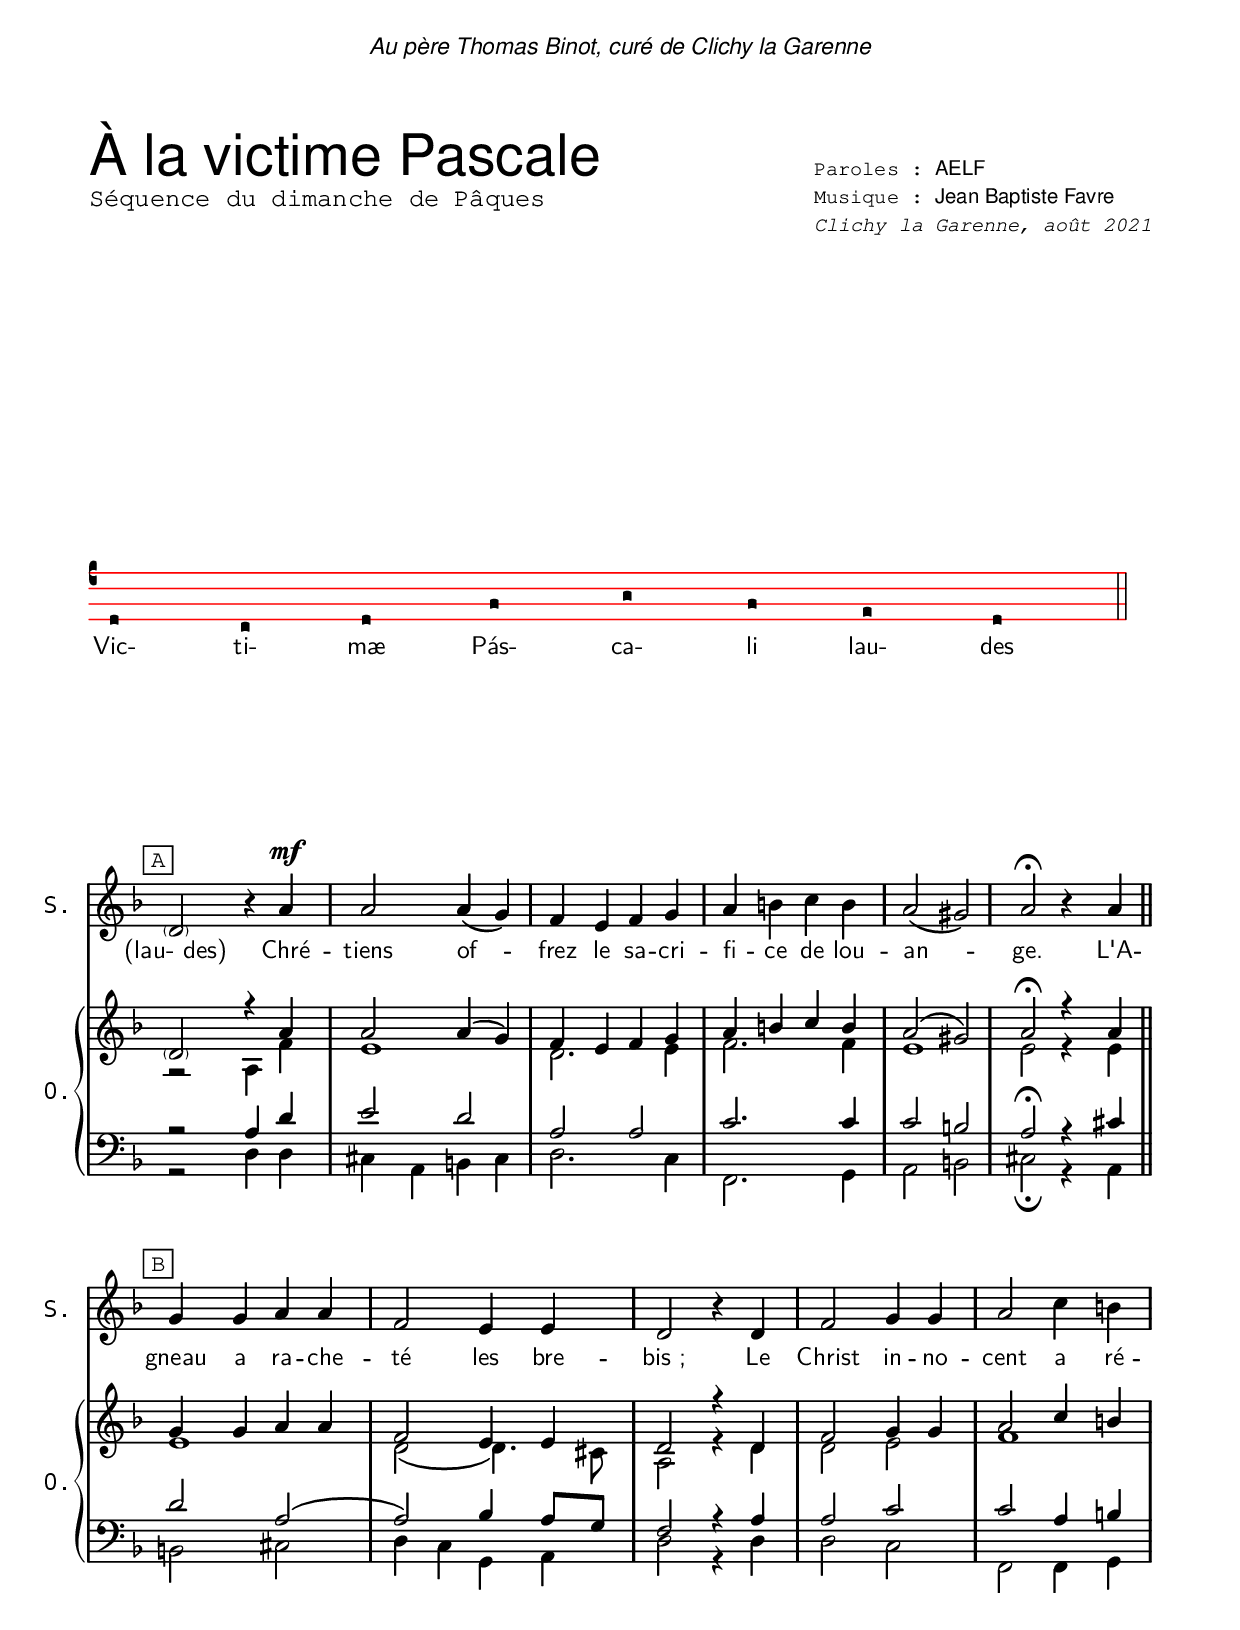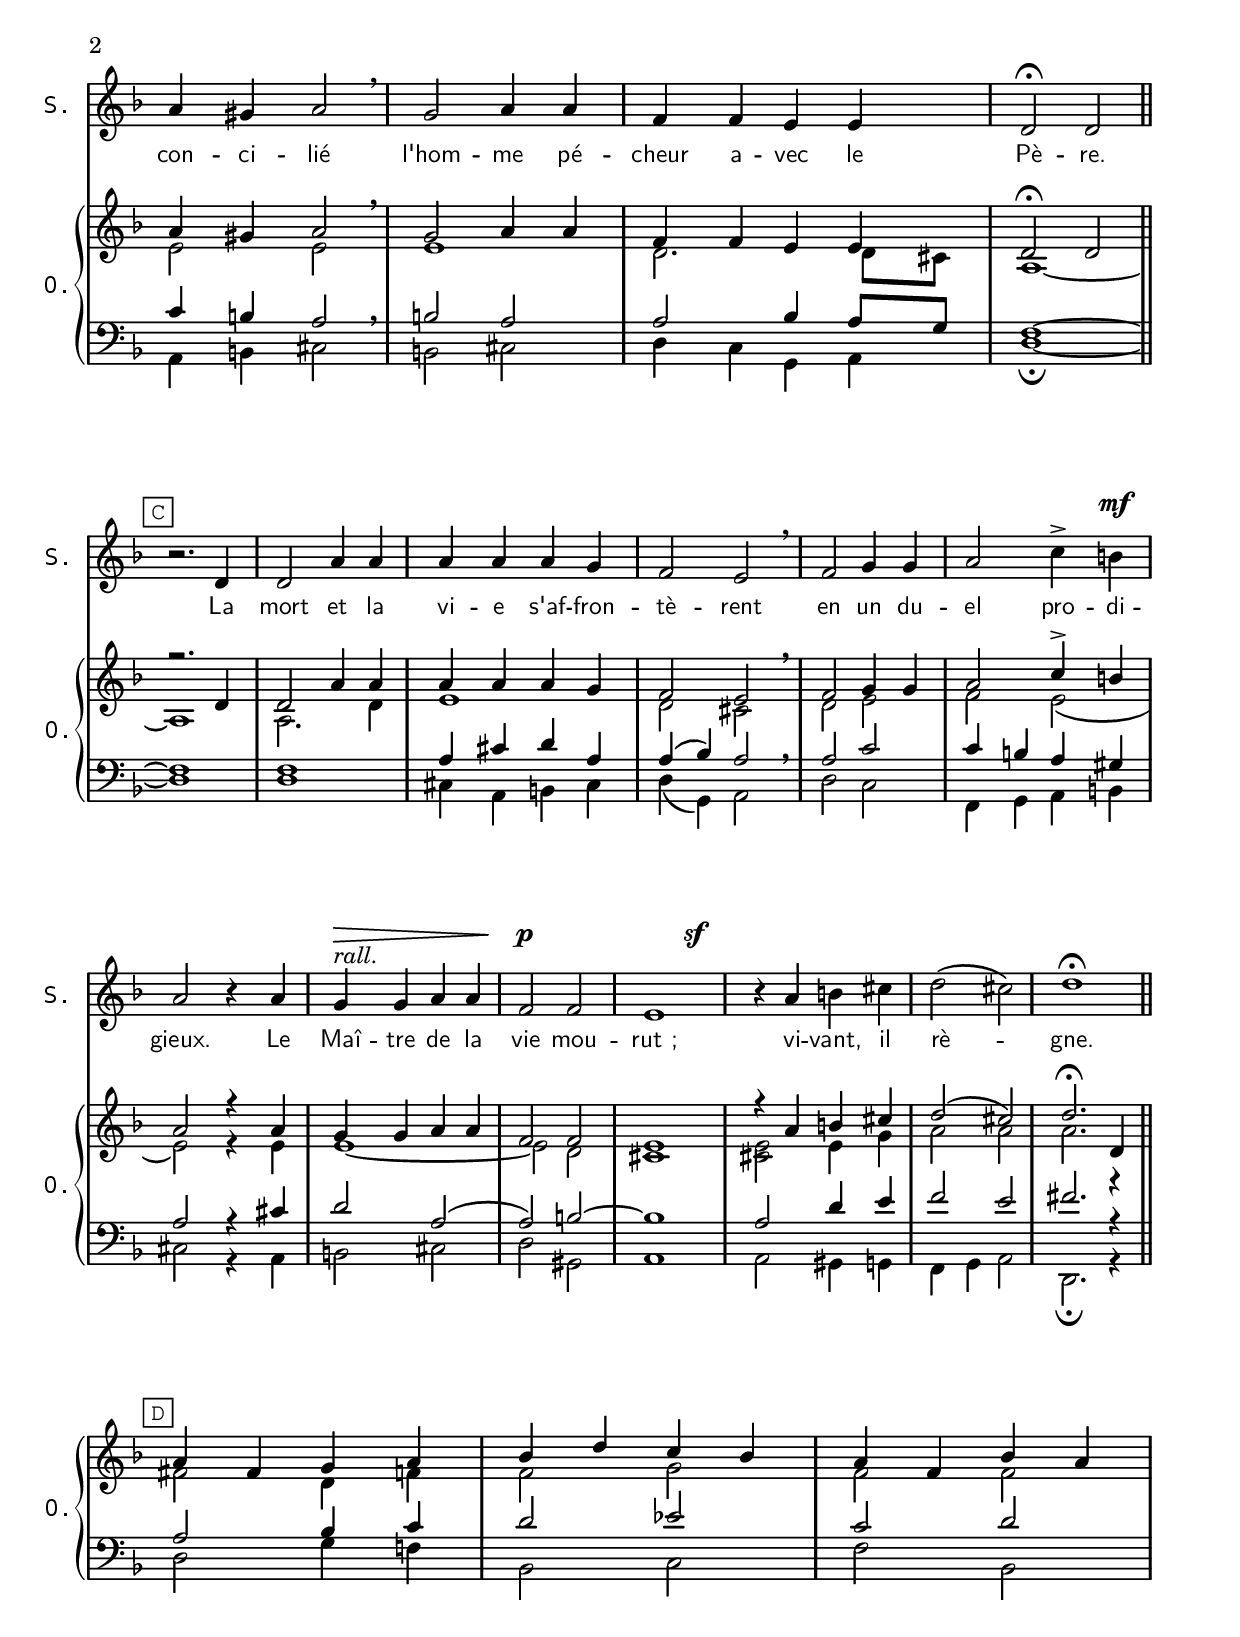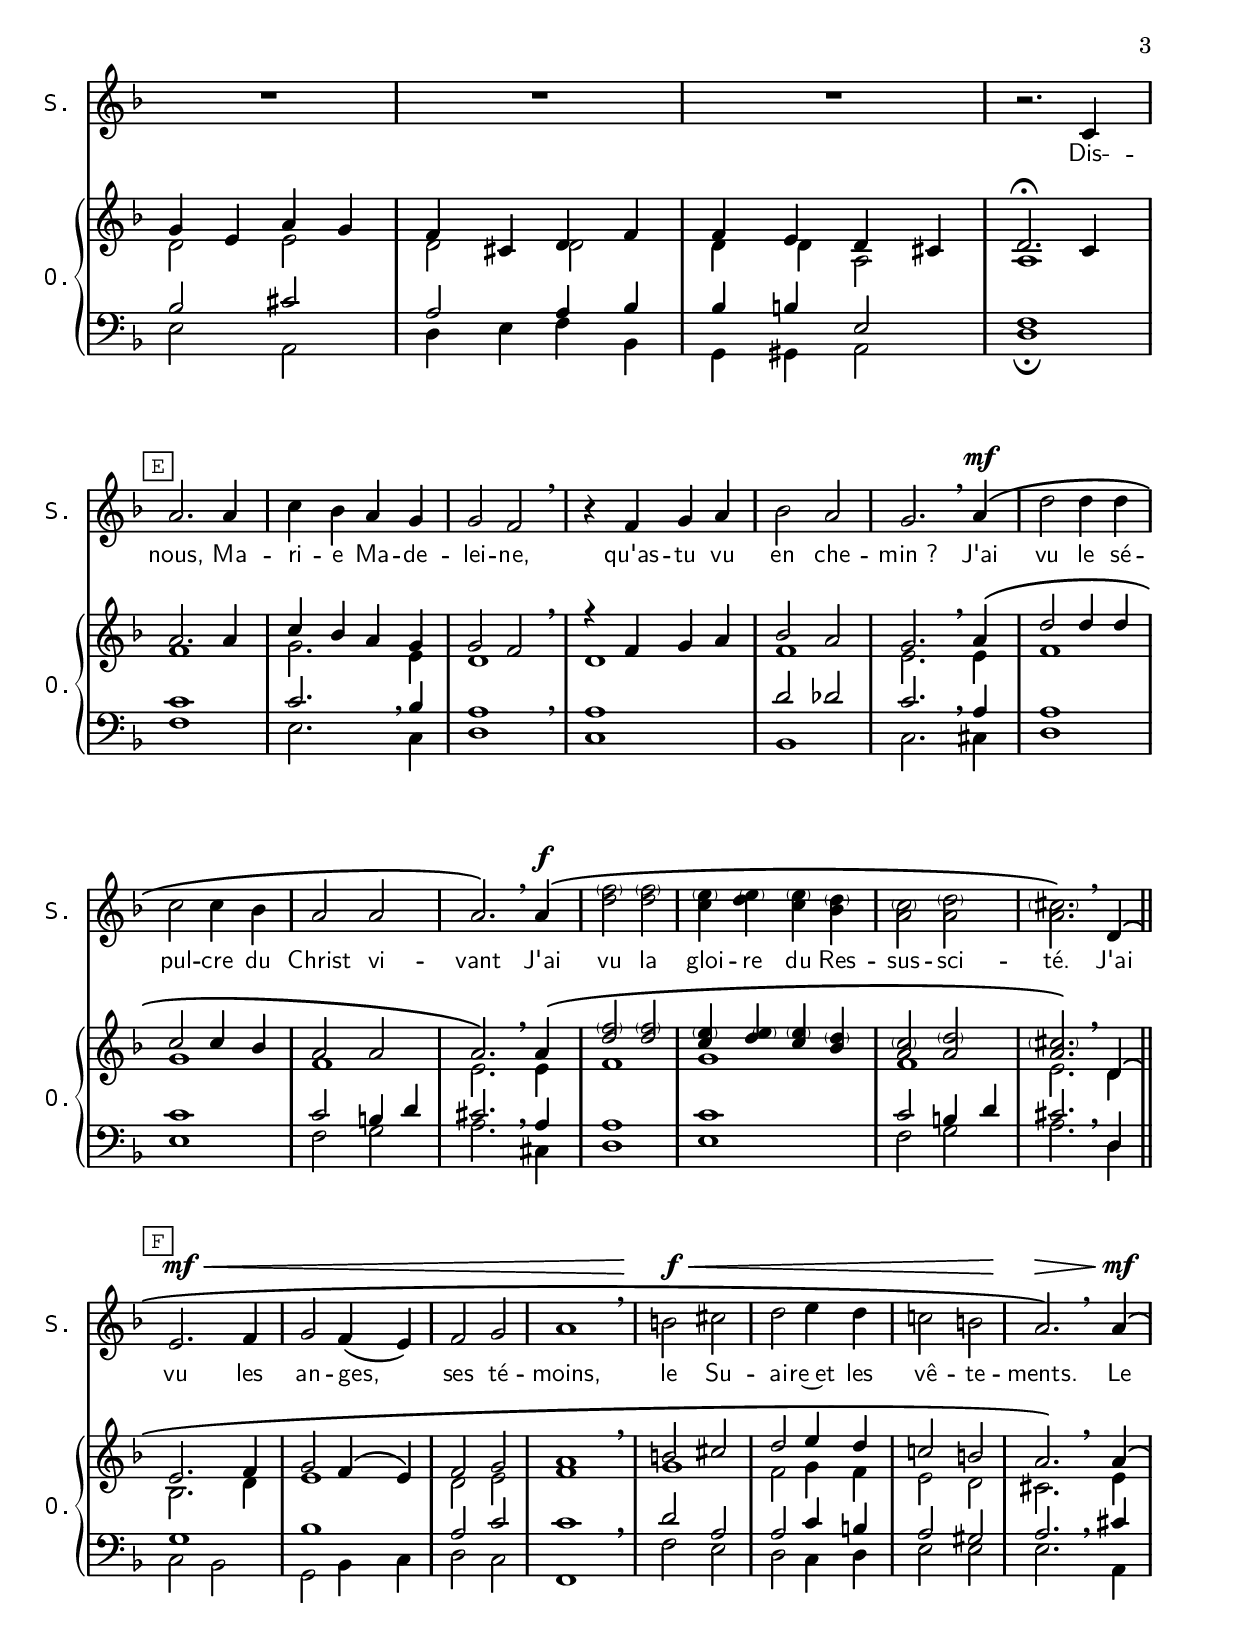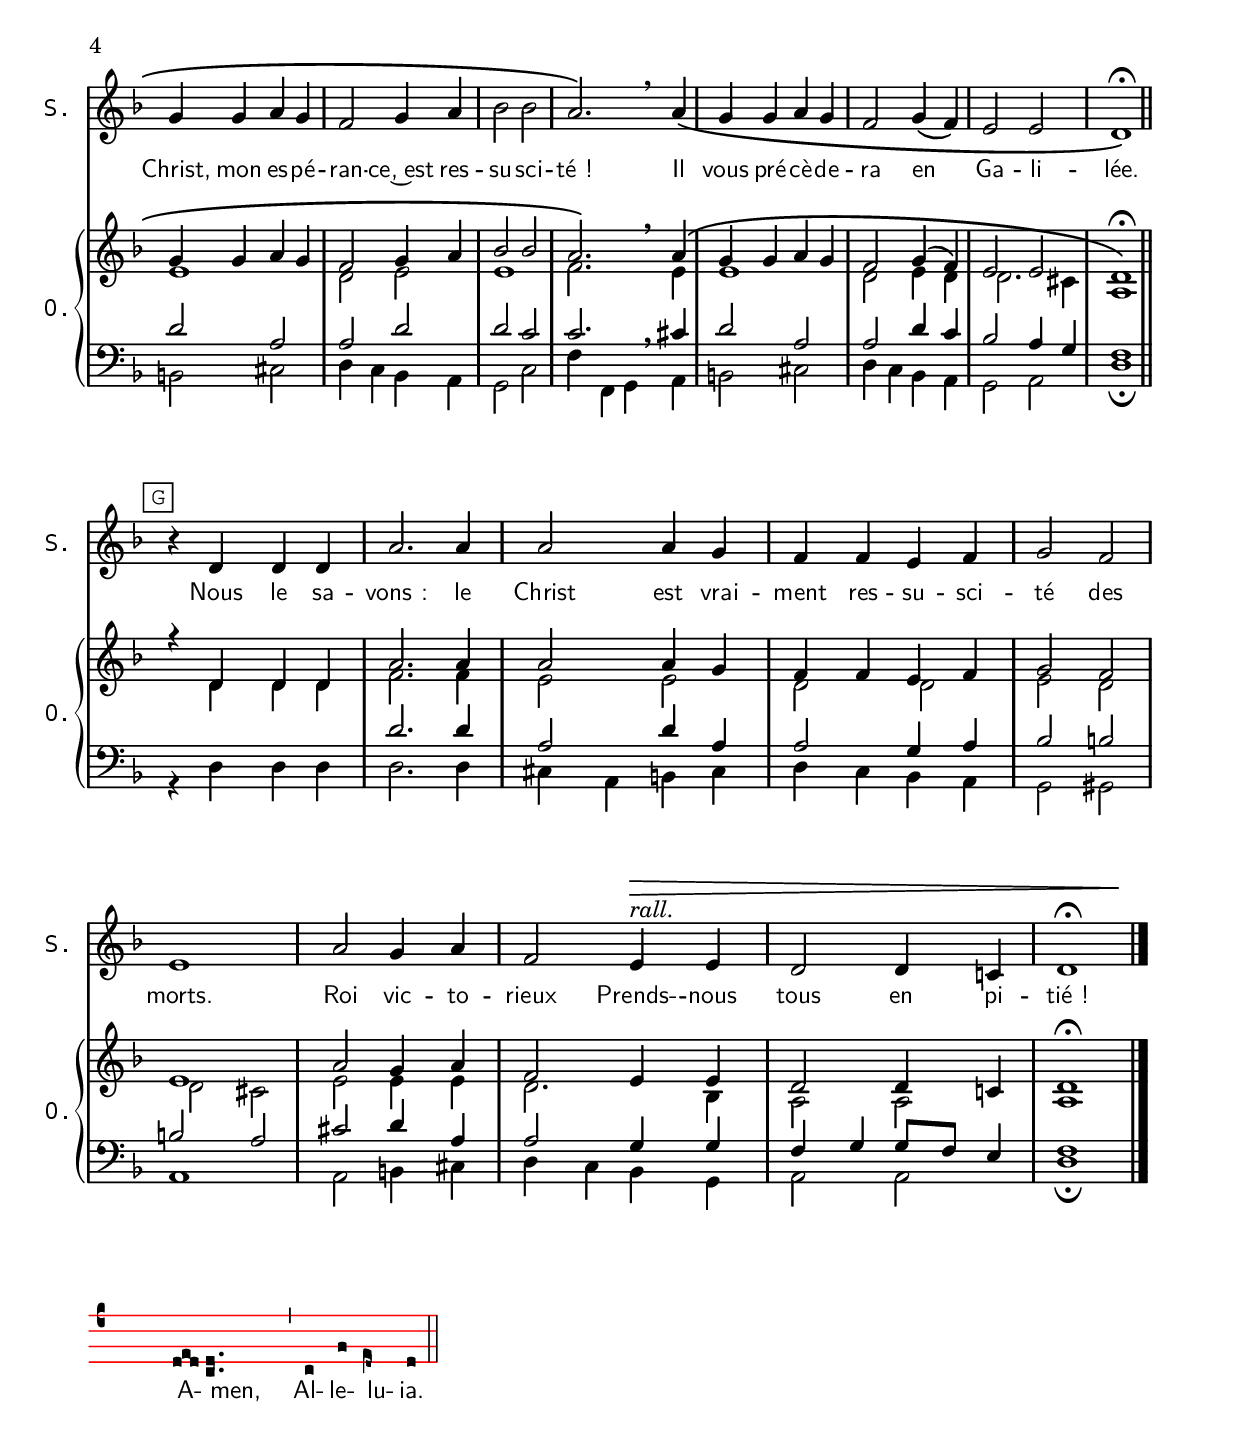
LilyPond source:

\version "2.22.0"
\language "english"
\include "gregorian.ly"
\include "../libs/commonFunctions.ily"

headers = \header {
  title = "À la victime Pascale"
  subtitle = "Séquence du dimanche de Pâques"
  composer = "Jean Baptiste Favre"
  poet = "AELF"
  subsubtitle = "Clichy la Garenne, août 2021"
  dedication = "Au père Thomas Binot, curé de Clichy la Garenne"
  }

cantusSolistMusic = {
  \clef "vaticana-do3"
  d c d f g f e d \finalis
  }
cantusMidiMusic = {
  \clef treble
  \key f \major \time 2/2
  \relative c'{r4 d c d f g f e }
  }
amenSolistMusic = {
  \clef "vaticana-do3"
  \[ d\melisma e d\melismaEnd \] \[ \augmentum c\melisma \pes \augmentum d\melismaEnd \] \divisioMinima c f \[ e\melisma \flexa \deminutum d\melismaEnd \] d \finalis
  }
amenMidiMusic = {
  \set Score.tempoHideNote = ##t
  \tempo 2=55
  \clef treble
  \key f \major \time 2/2
  \relative c'{r4 d4 e d c2 d c4 f e d d1\fermata}
  }

%%%%%%%%%%%%%%%%%%%%%%%%%%
%%%%%     Répons     %%%%%
%%%%%%%%%%%%%%%%%%%%%%%%%%
solisteDynamics = {
  \set Score.tempoHideNote = ##t
  \tempo 2=55
  \key f \major \time 2/2
  s1*2 \break
  \markCustom "A"
  s2. s4\mf s1*5  \bar "||" \break % Chrétiens offrez…
  \markCustom "B"
  s1*6
  s4 s2. s1*2  \bar "||" \break % L'Agneau…
  \markCustom "C"
  s1*5 s2. s4\mf s1 s4-\markup{\italic rall.}\> s2. s2\!\p s2 s4 s4\sf s2 s1*3 \bar "||" \break % La mort et la vie…
  \markCustom "D"
             s1*3 \break s1*4 \break
  \markCustom "E"
  s1*5 s2. s4\mf s1*3 s2. s4\f s1*4 \bar "||" \break % Dis-nous Marie Madeleine…
  \markCustom "F"
  s4\mf\< s2. s1*3 s4\!\f\< s2. s1*2 s4\!\> s2\! s4\mf \break s1*8 \bar "||" \break % J'ai vu les anges
  \markCustom "G"
  s1*7 s2 s2-\markup{\italic rall.}\> s1 s2. s4\! \bar "|." \break % Nous le savons
  }

sopranosMusicA = \relative c'' {
  \parenthesize d,2 r4 a'4 a2 a4 (g) f4 e f g a b c b a2 (gs) a2\fermata r4 % Chrétiens offrez…
  }
sopranosMusicB = \relative c'' {
  a4 g g a a f2 e4 e d2 r4 % L'Agneau…
  d4 f2 g4 g a2 c4 b a4 gs a2 \breathe
  g2 %{ apaisé %} a4 a f f e e d2\fermata d2
  }
sopranosMusicC = \relative c' {
  r2. d4 d2 a'4 a a4 a a4 g f2 e2 \breathe % La mort et la vie…
  f2 g4 g a2 c4-> b a2 r4
  a4 g g a a f2 f e1
  r4 %{ éclatant %} a4 b cs d2 (cs) %d1\fermata
  }
sopranosMusicD = \relative c'{
  d'2.\fermata d,4 a' fs g a bf d c bf a f bf a g e a g f cs d f f e d cs d2.\fermata
  }
sopranosMusicE = \relative c' {
  %{ un peu plus allant %} c4 a'2. a4 c bf a g g2 f2 \breathe % Dis-nous Marie Madeleine…
  r4 f4 g a bf2 a g2. \breathe
  %{ Si possible, voix de femme %} a4\( d2 d4 d c2 c4 bf a2 a a2.\) \breathe
  a4\( %{ Si possible, on prendra les notes supérieures entre parenthèse %} <d \parenthesize f>2 <d \parenthesize f> <c \parenthesize e>4 <d \parenthesize e> <c \parenthesize e> <bf \parenthesize d> <a \parenthesize c>2 <a \parenthesize d> <a \parenthesize cs>2.\) \breathe
  }
sopranosMusicF = \relative c' {
  d4\( e2. f4 g2 f4 (e) f2 g a1 \breathe % J'ai vu les Anges
  b2 cs d e4 d c!2 b a2.\) \breathe
  %{ intérieur et tendre %} a4\( g g a4 g f2 g4 a bf2 bf a2.\) \breathe
  a4\( g g a g f2 g4 (f) e2 e d1\)\fermata
  }
sopranosMusicG = \relative c' {
  %{ sûr et confiant %} r4 d d4 d a'2. a4 a2 a4 g4 f f e f g2 f e1 % Nous le savons
  a2 g4 a f2
  %{ implorant %} e4 e d2 d4 c! d1\fermata
  }

altosMusicA = \relative c' {
  R1 R1 r2 a4 f'4 e1 d2. e4 f2. f4 e1 e2 r4 % Chrétiens offrez…
  }
altosMusicB = \relative c' {
  e4 e1 d2 (d4.) cs8 a2 r4 % L'Agneau…
  d4 d2 e2 f1 e2 e2 \breathe
  e1 d2. d8 cs a1~
  }
altosMusicC = \relative c' {
  a1 a2. d4 e1 d2 cs2 \breathe % La mort et la vie…
  d2 e f e2 (e) r4
  e4 e1~e2 d cs1
  <cs e>2  e4 g a2 a2 %a1
  }
altosMusicD = \relative c'{
  a'2. r4 fs2 d4 f f2 g f f d e d d d4 d a2 a1
  }
altosMusicE = \relative c' {
  f1 g2. e4 d1 \breathe % Dis-nous Marie Madeleine…
  d1 f1 e2. \breathe
  e4 f1 g1 f1 e2. \breathe
  e4 f1 g1 f1 e2. \breathe
  }
altosMusicF = \relative c' {
  d4 bf2. d4 e1 d2 e f1 \breathe % J'ai vu les anges
  g1 f2 g4 f e2 d cs2. \breathe
  e4 e1 d2 e2 e1 f2. \breathe
  e4 e1 d2 e4 d d2. cs4 a1
  }
altosMusicG = \relative c' {
  s4 d4 d d f2. f4 e2 e d d e d d cs2 % Nous le savons
  e2 e4 e d2. bf4 a2 a a1
  }

tenorsMusicA =  \relative c' {
  R1 R1 r2 a4 d4 e2 d2 a2 a2 c2. c4 c2 b a2 \fermata r4 % Chrétiens offrez…
  }
tenorsMusicB =  \relative c' {
  cs4 d2 a2 (a2) bf4 a8 g f2 r4 % L'Agneau…
  a4 a2 c2 c2 a4 b c4 b a2 \breathe
  b2 a a2 bf4 a8 g f1~
  }
tenorsMusicC =  \relative c {
  f1 f1 a4 cs d a a4 (bf) a2 \breathe % La mort et la vie…
  a2 c c4 b a gs a2 r4 cs d2 a (a2) b~b1
  a2 d4 e f2 e %f1
  }
tenorsMusicD = \relative c'{
  fs2. r4 a,2 bf4 c d2 ef c d bf cs a a4 bf bf b e,2 f1
  }
tenorsMusicE =  \relative c {
  c'1 c2. \breathe  % Dis-nous Marie Madeleine…
  bf4 a1 a d2 df c2. \breathe
  a4 a1 c c2 b4 d cs2. \breathe
  a4 a1 c c2 b4 d cs2. \breathe
  }
tenorsMusicF =  \relative c' {
  d,4 g1 bf a2 c c1 \breathe % J'ai vu les anges
  d2 a a c4 b a2 gs a2. \breathe
  cs4 d2 a2 a2 d2 d2 c2 c2. \breathe
  cs4  d2 a a d4 c bf2 a4 g f1
  }
tenorsMusicG =  \relative c' {
  s1 d2. d4 a2 d4 a a2 g4 a bf2 b b a2 % Nous le savons
  cs2 d4 a a2 g4 g f g g8 f e4 f1
  }

bassesMusicA =  \relative c {
  R1 R1 r2 d4 d4 cs a b cs d2. c4 f,2. g4 a2 b cs2 \fermata r4 % Chrétiens offrez…
  }
bassesMusicB =  \relative c {
  a4 b2 cs2 d4 c g a d2 r4 % L'Agneau…
  d4 d2 c f, f4 g a4 b cs2 \breathe
  b2 cs d4 c g a d1~\fermata
  }
bassesMusicC =  \relative c {
  d1 d1 cs4 a b cs d4 (g,) a2 \breathe % La mort et la vie…
  d2 c f,4 g a b cs2 r4
  a4 b2 cs d2 gs, a1
  %a2 b4 cs d2 g,4 a d1 \fermata
  a2 gs4 g f g a2 %d,1 \fermata
  }
bassesMusicD = \relative c{
  d,2.\fermata r4 d'2 g4 f! bf,2 c f bf, e a, d4 e f4 bf, g gs a2 d1\fermata
  }
bassesMusicE =  \relative c {
  f1 e2. c4 d1 \breathe % Dis-nous Marie Madeleine…
  c bf1 c2. \breathe
  cs4 d1 e f2 g a2. \breathe
  cs,4 d1 e f2 g a2. \breathe
  }
bassesMusicF =  \relative c {
  d4 c2 bf g bf4 c d2 c f,1 \breathe % J'ai vu les anges
  f'2 e d c4 d e2 e e2. \breathe
  a,4 b2 cs d4 c bf a g2 c f4 f, g \breathe
  a4 b2 cs d4 c bf a g2 a d1 \fermata
  }
bassesMusicG =  \relative c {
  r4 d4 d d d2. d4 cs a b cs d c bf a g2 gs a1 % Nous le savons
  a2 b4 cs d4 c bf g a2 a d1 \fermata
  }
Lyrics = \lyricmode {
  "(lau- des)"
  Chré -- tiens of -- frez le sa -- cri -- fi -- ce de lou -- an -- ge.

  L'A -- gneau a ra -- che -- té les bre -- bis&nbsp;;
  Le Christ in -- no -- cent a ré -- con -- ci -- lié
  l'hom -- me pé -- cheur a -- vec le Pè -- re.

  La mort et la vi -- e s'af -- fron -- tè -- rent
  en un du -- el pro -- di -- gieux.
  Le Maî -- tre de la vie mou -- rut&nbsp;; vi -- vant, il rè -- gne.

  Dis- -- nous, Ma -- ri -- e Ma -- de -- lei -- ne,
  qu'as -- tu vu en che -- min&nbsp;?
  J'ai vu le sé -- pul -- cre du Christ vi -- vant
  J'ai vu la gloi -- re du Res -- sus -- sci -- té.

  J'ai vu les an -- ges, ses té -- moins,
  le Su -- ai -- re~et les vê -- te -- ments.
  Le Christ, mon es -- pé -- ran -- ce,~est res -- su -- sci -- té&nbsp;!
  Il vous pré -- cè -- de -- ra en Ga -- li -- lée.

  Nous le sa -- vons&nbsp;: le Christ
  est vrai -- ment res -- su -- sci -- té des morts.

  Roi vic -- to -- rieux
  Prends- -- nous tous en pi -- tié&nbsp;!
  }

%%%%%%%%%%%%%%%%%%%%%%%%%%%%%%%%%%%%%%%%%%%%
%%%%%          DRAW PARTITION          %%%%%
%%%%%%%%%%%%%%%%%%%%%%%%%%%%%%%%%%%%%%%%%%%%
scoreHeaders = \headers
scorePaper = \paper {
    left-margin = 1.5\cm
    right-margin = 1.5\cm
    top-margin = 1.5\cm
    bottom-margin = 1.5\cm
    two-sided = ##f
    oddFooterMarkup = {}
    #(include-special-characters)

    markup-system-spacing = #'((basic-distance . 30)
       (stretchability . 500))
    scoreTitleMarkup = \markup {
      \column {
        \fill-line { \italic \sans \fromproperty #'header:dedication }
        \vspace #2
        \columns {
          \fill-line {
            \column {
              \line {
                \left-column {
                  \fontsize #8 \sans \fromproperty #'header:title
                  \fontsize #1 \typewriter \fromproperty #'header:subtitle
                }
              }
            }
            \column {
              \line {
                \fontsize #-1
                \left-column {
                  \line { \concat { \typewriter "Paroles&nbsp;:&nbsp;" \sans \fromproperty #'header:poet \bold " " } }
                  \line { \concat { \typewriter "Musique&nbsp;:&nbsp;" \sans \fromproperty #'header:composer \bold " " } }
                  \typewriter \italic \fromproperty #'header:subsubtitle
                }
              }
            }
          }
        }
      }
    }
  }
AllScoreLayout = \layout {
      ragged-last = ##t
      \override LyricText #'font-name = #"Latin Modern Sans"
      \override Score.RehearsalMark.font-family = #'typewriter
      \context {
          \Staff
          \RemoveEmptyStaves
          \override InstrumentName #'font-name = #"Monospace Regular"
      }
      \context {
          \PianoStaff
          \RemoveEmptyStaves
          \override InstrumentName #'font-name = #"Monospace Regular"
      }
      \context {
          \ChoirStaff
          \RemoveEmptyStaves
          \override InstrumentName #'font-name = #"Monospace Regular"
      }
  }
%%%%%%%%%%%%%%%%%%%%%%%%%%%%%%%%%%%%%%%%%%%%%%%%%%%%%%%%%%%%%%%%%%%
%%%%%%%%%%%%%%%%%%%          Antienne          %%%%%%%%%%%%%%%%%%%%
%%%%%%%%%%%%%%%%%%%%%%%%%%%%%%%%%%%%%%%%%%%%%%%%%%%%%%%%%%%%%%%%%%%
\scorePaper
% PDF output
\score {
  {
    <<
      \new VaticanaVoice = "cantus"{
        \magnifyStaff #(magstep 3.5)
        \cantusSolistMusic
        \break
      }
      \new Lyrics \lyricsto "cantus" {
        Vic- ti- mæ Pás- ca- li lau- des
      }
    >>
    <<
      \new ChoirStaff \with {
        instrumentName = "Soliste"
        shortInstrumentName = "S."
      }
      {
        <<
          \new Dynamics { \solisteDynamics }
          \new Voice = "soliste" { \key f \major \time 2/2 \oneVoice
                                   R1 R1
                                   \sopranosMusicA \sopranosMusicB \sopranosMusicC
                                   \relative c''{d1\fermata R1*6 r2.} % organ transition letter D
                                   \sopranosMusicE \sopranosMusicF \sopranosMusicG
          }
          \new Lyrics \lyricsto "soliste" { \Lyrics }
        >>
      }
      \new PianoStaff \with {
        instrumentName = "Orgue"
        shortInstrumentName = "O."
      }
      <<
        \new Staff
        <<
          \clef "treble"
          \new Voice { \key f \major \time 2/2 \voiceOne
                       R1 R1
                       \sopranosMusicA \sopranosMusicB \sopranosMusicC
                       \sopranosMusicD % organ transition letter D
                       \sopranosMusicE \sopranosMusicF \sopranosMusicG
          }
          \new Voice { \key f \major \time 2/2 \voiceTwo
                       \altosMusicA \altosMusicB \altosMusicC
                       \altosMusicD % organ transition letter D
                       \altosMusicE \altosMusicF \altosMusicG
          }
        >>
        \new Staff
        <<
          \clef "bass"
          \new Voice { \key f \major \time 2/2 \voiceThree
                       \tenorsMusicA \tenorsMusicB \tenorsMusicC
                       \tenorsMusicD % organ transition letter D
                       \tenorsMusicE \tenorsMusicF \tenorsMusicG
          }
          \new Voice { \key f \major \time 2/2 \voiceFour
                       \bassesMusicA  \bassesMusicB \bassesMusicC
                       \bassesMusicD % organ transition letter D
                       \bassesMusicE \bassesMusicF \bassesMusicG
          }
        >>
      >>
    >>
    <<
      \new VaticanaVoice = "cantus2" {
        \magnifyStaff #(magstep 3.5)
        \amenSolistMusic
      }
      \new Lyrics \lyricsto "cantus2" {
        A- men, Al- le- lu- ia.
      }
    >>
  }
  \AllScoreLayout
  \scoreHeaders
}

% MIDI output
\score {
  {
    <<
      \new Staff \with {
        %midiInstrument = "piccolo"  % Pipe Organ
        %midiInstrument = "flute"    % Grand plein jeu
        midiInstrument = "recorder" % Principaux 8 4
      }
      <<
        \new Voice { \key f \major \time 2/2
                     \set midiInstrument = "recorder" % Principaux 8 4
                     \cantusMidiMusic
                     \set midiInstrument = "flute"    % Grand plein jeu
                     \sopranosMusicA \sopranosMusicB \sopranosMusicC
                     \relative c''{d1\fermata R1*6 r2.} % organ transition letter D
                     \sopranosMusicE \sopranosMusicF \sopranosMusicG
                     \set midiInstrument = "recorder" % Principaux 8 4
                     \amenMidiMusic
        }
      >>
      \new PianoStaff \with {
        %midiInstrument = "piccolo"  % Pipe Organ
        %midiInstrument = "flute"    % Grand plein jeu
        midiInstrument = "recorder" % Principaux 8 4
      }
      <<
        \new Staff
        <<
          \clef "treble"
          \new Voice { \key f \major \time 2/2
                       r1 r1
                       \sopranosMusicA \sopranosMusicB \sopranosMusicC
                       \sopranosMusicD % organ transition letter D
                       \sopranosMusicE \sopranosMusicF \sopranosMusicG
          }
          \new Voice { \key f \major \time 2/2
                       \altosMusicA \altosMusicB \altosMusicC
                       \altosMusicD % organ transition letter D
                       \altosMusicE \altosMusicF \altosMusicG
          }
        >>
        \new Staff
        <<
          \clef "bass"
          \new Voice { \key f \major \time 2/2
                       \tenorsMusicA \tenorsMusicB \tenorsMusicC
                       \tenorsMusicD % organ transition letter D
                       \tenorsMusicE \tenorsMusicF \tenorsMusicG
          }
          \new Voice { \key f \major \time 2/2
                       \bassesMusicA  \bassesMusicB \bassesMusicC
                       \bassesMusicD % organ transition letter D
                       \bassesMusicE \bassesMusicF \bassesMusicG
          }
        >>
      >>
    >>
  }
  \midi{
    % per voice midi output, using Staff level midiInstrument
    \context {
      \Staff
      \remove "Staff_performer"
    }
    \context {
      \Voice
      \consists "Staff_performer"
    }
    \tempo 2 = 55
  }
  \scoreHeaders
}